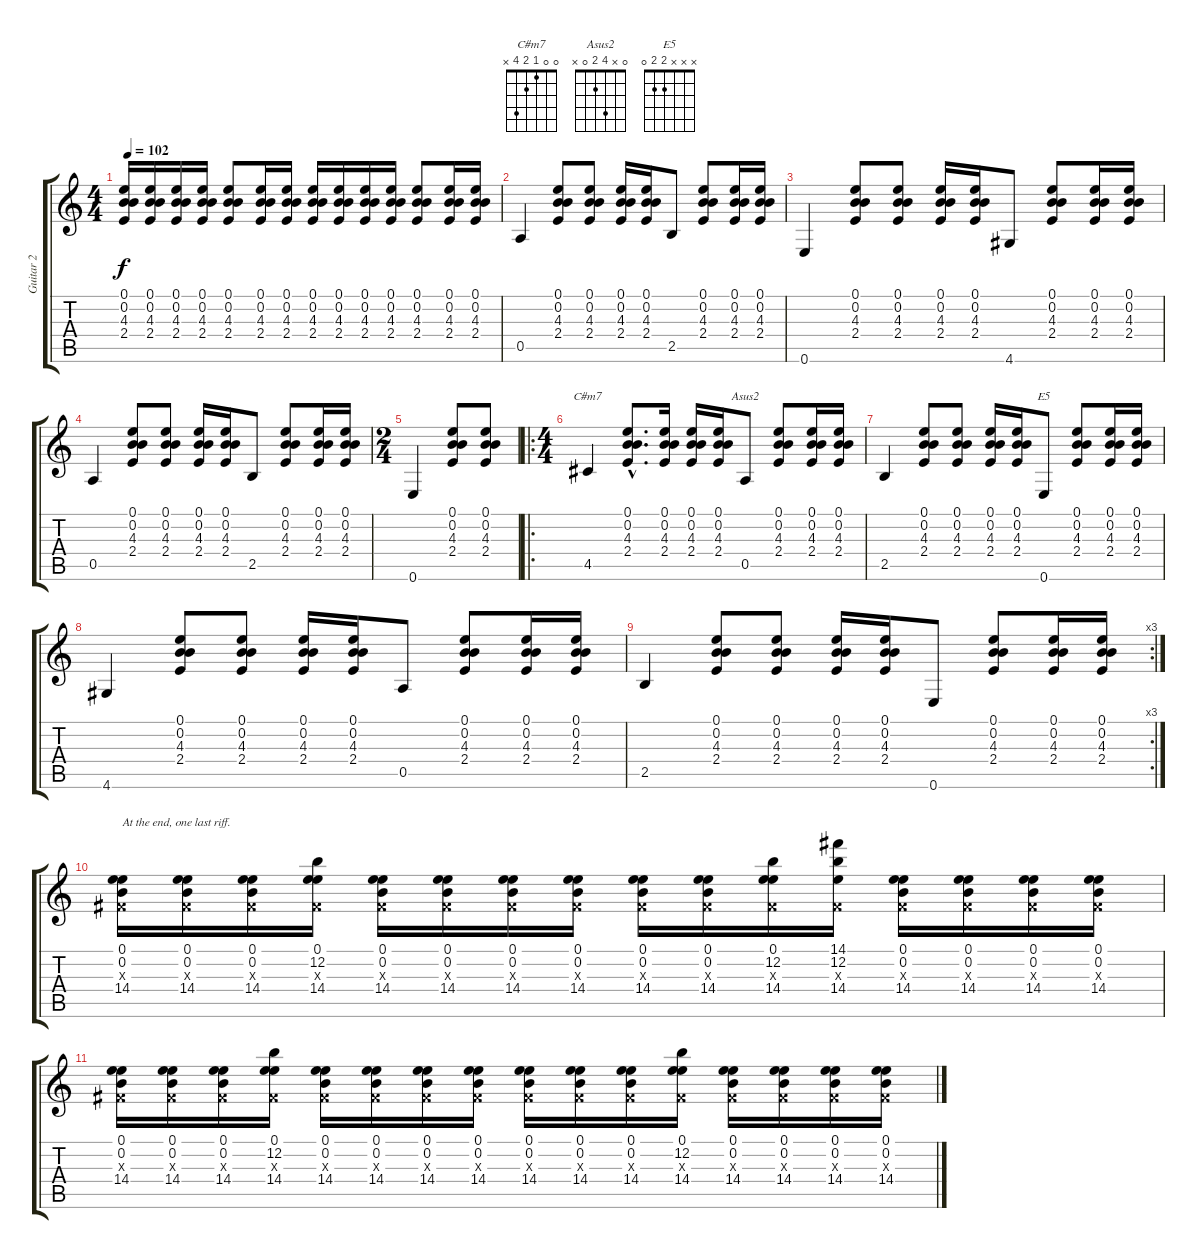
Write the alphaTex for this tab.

\track ("Guitar 2" "Guitar 2") {instrument acousticguitarnylon}
\staff {score tabs}
\tuning (E4 B3 G3 D3 A2 E2) {hide}
\chord ("C#m7" 0 0 1 2 4 x)
\chord ("Asus2" 0 x 4 2 0 x)
\chord ("E5" x x x 2 2 0)
\ts (4 4)
\tempo 102
\clef g2
\ks c
(0.1 0.2 4.3 2.4).16{dy f} (0.1 0.2 4.3 2.4).16 (0.1 0.2 4.3 2.4).16 (0.1 0.2 4.3 2.4).16 (0.1 0.2 4.3 2.4).8 (0.1 0.2 4.3 2.4).16 (0.1 0.2 4.3 2.4).16 (0.1 0.2 4.3 2.4).16 (0.1 0.2 4.3 2.4).16 (0.1 0.2 4.3 2.4).16 (0.1 0.2 4.3 2.4).16 (0.1 0.2 4.3 2.4).8 (0.1 0.2 4.3 2.4).16 (0.1 0.2 4.3 2.4).16 |
0.5.4 (0.1 0.2 4.3 2.4).8 (0.1 0.2 4.3 2.4).8 (0.1 0.2 4.3 2.4).16 (0.1 0.2 4.3 2.4).16 2.5.8 (0.1 0.2 4.3 2.4).8 (0.1 0.2 4.3 2.4).16 (0.1 0.2 4.3 2.4).16 |
0.6.4 (0.1 0.2 4.3 2.4).8 (0.1 0.2 4.3 2.4).8 (0.1 0.2 4.3 2.4).16 (0.1 0.2 4.3 2.4).16 4.6.8 (0.1 0.2 4.3 2.4).8 (0.1 0.2 4.3 2.4).16 (0.1 0.2 4.3 2.4).16 |
0.5.4 (0.1 0.2 4.3 2.4).8 (0.1 0.2 4.3 2.4).8 (0.1 0.2 4.3 2.4).16 (0.1 0.2 4.3 2.4).16 2.5.8 (0.1 0.2 4.3 2.4).8 (0.1 0.2 4.3 2.4).16 (0.1 0.2 4.3 2.4).16 |
\ts (2 4)
0.6.4 (0.1 0.2 4.3 2.4).8 (0.1 0.2 4.3 2.4).8 |
\ro
\ts (4 4)
4.5.4{ch "C#m7"} (0.1{hac} 0.2{hac} 4.3{hac} 2.4{hac}).8{d} (0.1 0.2 4.3 2.4).16 (0.1 0.2 4.3 2.4).16 (0.1 0.2 4.3 2.4).16 0.5.8{ch "Asus2"} (0.1 0.2 4.3 2.4).8 (0.1 0.2 4.3 2.4).16 (0.1 0.2 4.3 2.4).16 |
2.5.4 (0.1 0.2 4.3 2.4).8 (0.1 0.2 4.3 2.4).8 (0.1 0.2 4.3 2.4).16 (0.1 0.2 4.3 2.4).16 0.6.8{ch "E5"} (0.1 0.2 4.3 2.4).8 (0.1 0.2 4.3 2.4).16 (0.1 0.2 4.3 2.4).16 |
4.6.4 (0.1 0.2 4.3 2.4).8 (0.1 0.2 4.3 2.4).8 (0.1 0.2 4.3 2.4).16 (0.1 0.2 4.3 2.4).16 0.5.8 (0.1 0.2 4.3 2.4).8 (0.1 0.2 4.3 2.4).16 (0.1 0.2 4.3 2.4).16 |
\rc 3
2.5.4 (0.1 0.2 4.3 2.4).8 (0.1 0.2 4.3 2.4).8 (0.1 0.2 4.3 2.4).16 (0.1 0.2 4.3 2.4).16 0.6.8 (0.1 0.2 4.3 2.4).8 (0.1 0.2 4.3 2.4).16 (0.1 0.2 4.3 2.4).16 |
(0.1 0.2 -1.3{x} 14.4).16{txt "At the end, one last riff."} (0.1 0.2 -1.3{x} 14.4).16 (0.1 0.2 -1.3{x} 14.4).16 (0.1 12.2 -1.3{x} 14.4).16 (0.1 0.2 -1.3{x} 14.4).16 (0.1 0.2 -1.3{x} 14.4).16 (0.1 0.2 -1.3{x} 14.4).16 (0.1 0.2 -1.3{x} 14.4).16 (0.1 0.2 -1.3{x} 14.4).16 (0.1 0.2 -1.3{x} 14.4).16 (0.1 12.2 -1.3{x} 14.4).16 (14.1 12.2 -1.3{x} 14.4).16 (0.1 0.2 -1.3{x} 14.4).16 (0.1 0.2 -1.3{x} 14.4).16 (0.1 0.2 -1.3{x} 14.4).16 (0.1 0.2 -1.3{x} 14.4).16 |
(0.1 0.2 -1.3{x} 14.4).16 (0.1 0.2 -1.3{x} 14.4).16 (0.1 0.2 -1.3{x} 14.4).16 (0.1 12.2 -1.3{x} 14.4).16 (0.1 0.2 -1.3{x} 14.4).16 (0.1 0.2 -1.3{x} 14.4).16 (0.1 0.2 -1.3{x} 14.4).16 (0.1 0.2 -1.3{x} 14.4).16 (0.1 0.2 -1.3{x} 14.4).16 (0.1 0.2 -1.3{x} 14.4).16 (0.1 0.2 -1.3{x} 14.4).16 (0.1 12.2 -1.3{x} 14.4).16 (0.1 0.2 -1.3{x} 14.4).16 (0.1 0.2 -1.3{x} 14.4).16 (0.1 0.2 -1.3{x} 14.4).16 (0.1 0.2 -1.3{x} 14.4).16
